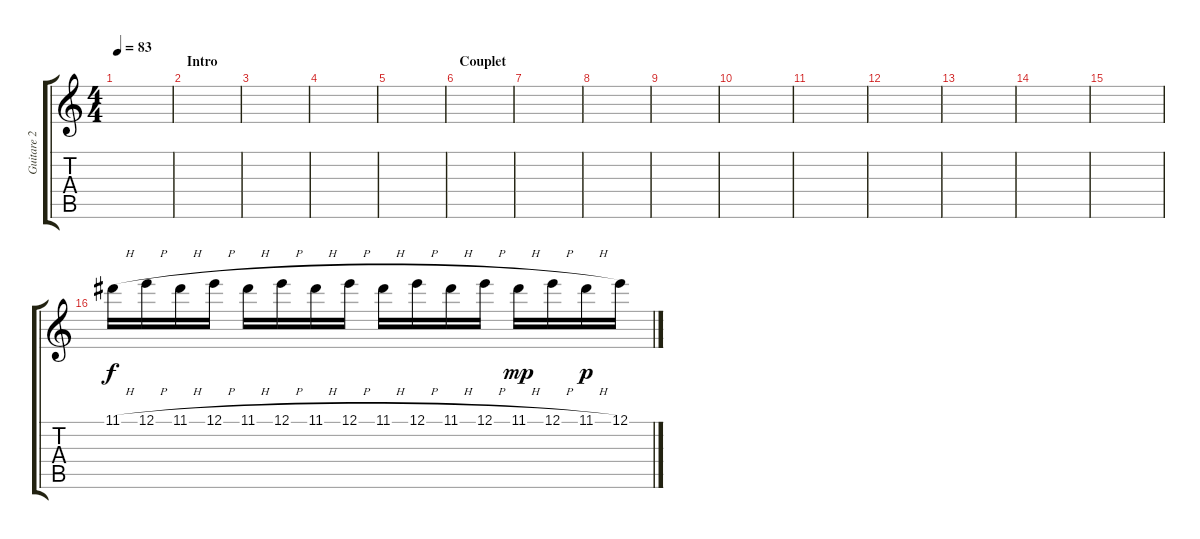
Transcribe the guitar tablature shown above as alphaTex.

\track ("Guitare 2" "Guitare 2") {instrument distortionguitar}
\staff {score tabs}
\tuning (E4 B3 G3 D3 A2 E2) {hide}
\ts (4 4)
\tempo 83
\clef g2
\ks c
|
\section ("" "Intro")
|
|
|
|
\section ("" "Couplet")
|
|
|
|
|
|
|
|
|
|
11.1{h}.16 12.1{h}.16 11.1{h}.16 12.1{h}.16 11.1{h}.16 12.1{h}.16 11.1{h}.16 12.1{h}.16 11.1{h}.16 12.1{h}.16 11.1{h}.16 12.1{h}.16 11.1{h}.16{dy mp} 12.1{h}.16 11.1{h}.16{dy p} 12.1{h}.16
